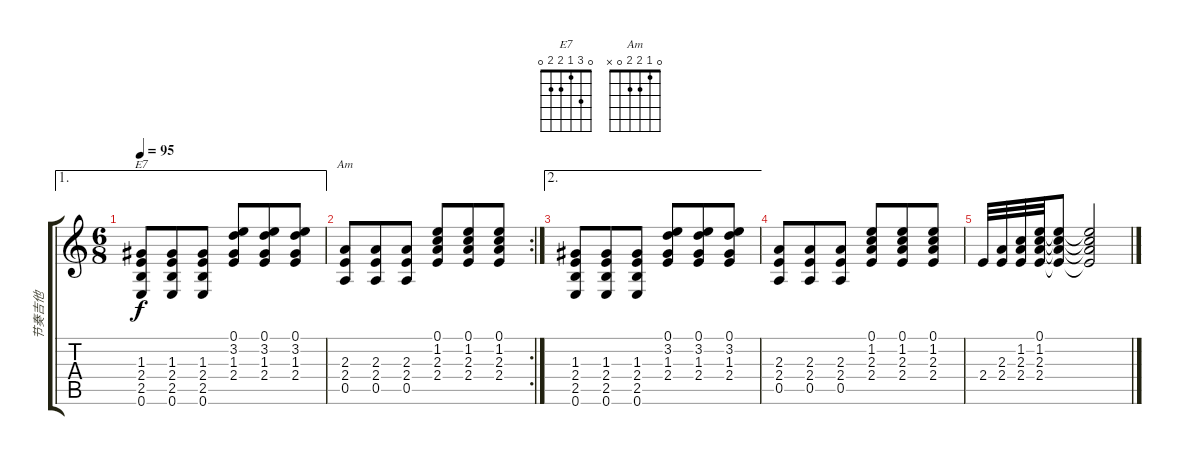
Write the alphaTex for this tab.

\track ("节奏吉他" "节奏吉他") {instrument acousticguitarnylon}
\staff {score tabs}
\tuning (E4 B3 G3 D3 A2 E2) {hide}
\chord ("E7" 0 3 1 2 2 0)
\chord ("Am" 0 1 2 2 0 x)
\ae 1
\ts (6 8)
\tempo 95
\clef g2
\ks c
(1.3 2.4 2.5 0.6).8{ch "E7" dy f} (1.3 2.4 2.5 0.6).8 (1.3 2.4 2.5 0.6).8 (0.1 3.2 1.3 2.4).8 (0.1 3.2 1.3 2.4).8 (0.1 3.2 1.3 2.4).8 |
\rc 2
(2.3 2.4 0.5).8{ch "Am"} (2.3 2.4 0.5).8 (2.3 2.4 0.5).8 (0.1 1.2 2.3 2.4).8 (0.1 1.2 2.3 2.4).8 (0.1 1.2 2.3 2.4).8 |
\ae 2
(1.3 2.4 2.5 0.6).8 (1.3 2.4 2.5 0.6).8 (1.3 2.4 2.5 0.6).8 (0.1 3.2 1.3 2.4).8 (0.1 3.2 1.3 2.4).8 (0.1 3.2 1.3 2.4).8 |
(2.3 2.4 0.5).8 (2.3 2.4 0.5).8 (2.3 2.4 0.5).8 (0.1 1.2 2.3 2.4).8 (0.1 1.2 2.3 2.4).8 (0.1 1.2 2.3 2.4).8 |
2.4.32 (2.3 2.4).32 (1.2 2.3 2.4).32 (0.1 1.2 2.3 2.4).32 (0.1{t} 1.2{t} 2.3{t} 2.4{t}).8 (0.1{t} 1.2{t} 2.3{t} 2.4{t}).2
